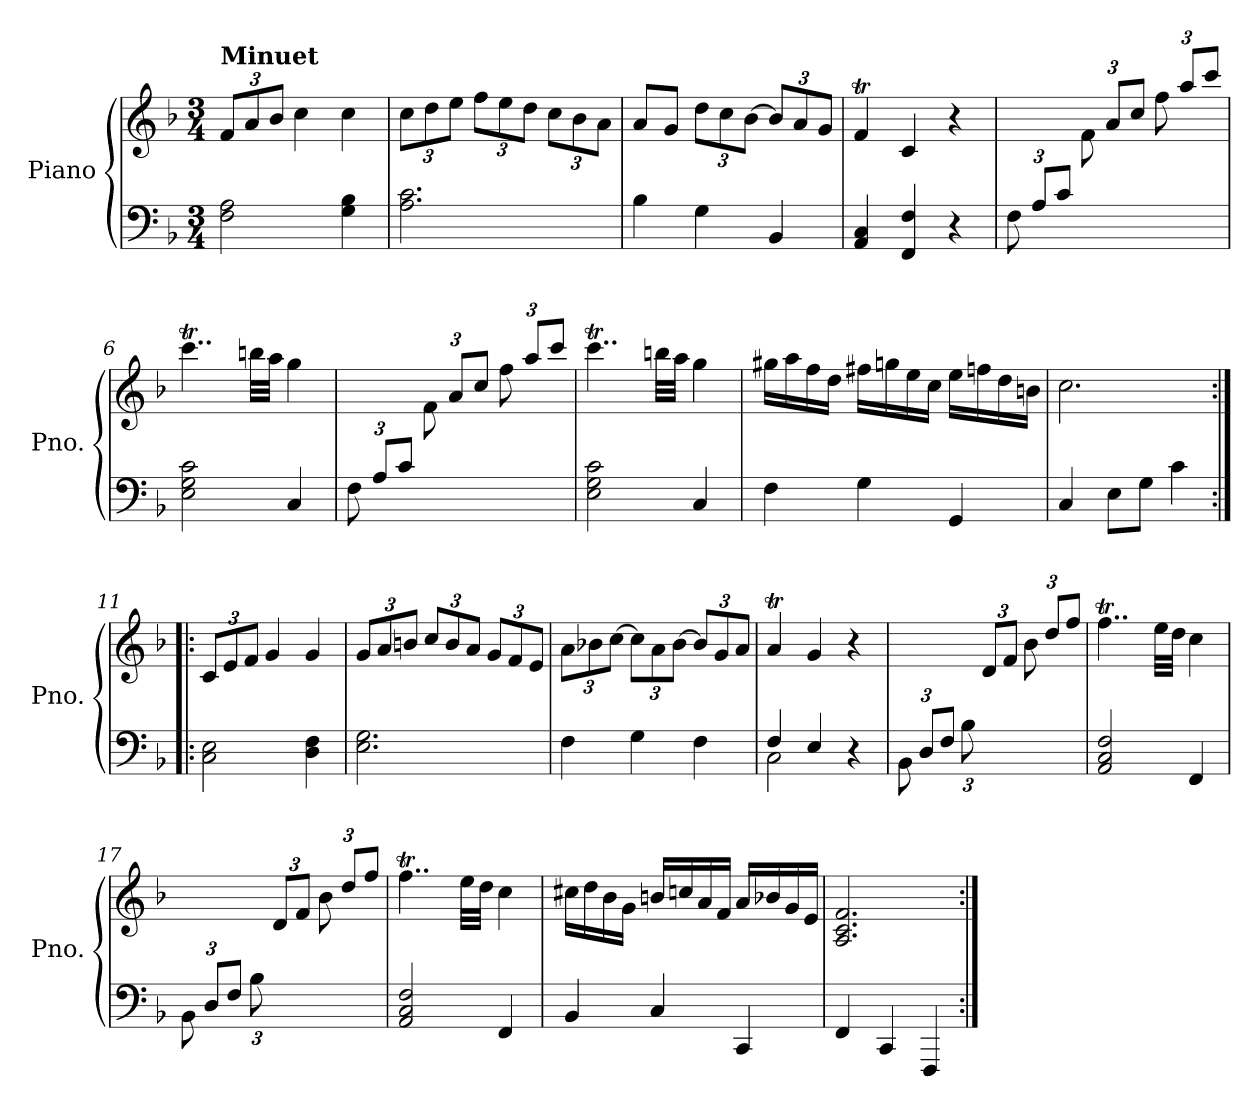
**kern	**kern
*part1	*part1
*staff2	*staff1
*I"Piano	*
*I'Pno.	*
*clefF4	*clefG2
*k[b-]	*k[b-]
*M3/4	*M3/4
*	*Xbrackettup
=1	=1
!	!LO:TX:a:B:t=Minuet
2F\ 2A\	12f/L
.	12a/
.	12b-/J
.	4cc\
4G\ 4B-\	4cc\
=2	=2
2.A\ 2.c\	12cc\L
.	12dd\
.	12ee\J
.	12ff\L
.	12ee\
.	12dd\J
.	12cc\L
.	12b-\
.	12a\J
=3	=3
4B-\	8a/L
.	8g/J
4G\	12dd\L
.	12cc\
.	[12b-\J
4BB-/	12b-/L]
.	12a/
.	12g/J
=4	=4
4AA/ 4C/	4fT/
4FF/ 4F/	4c/
4r	4r
!!LO:LB:g=z
=5	=5
*Xbrackettup	*
12F\	4ryy
12A/L	.
12c/J	.
2ryy	12f\
.	12a/L
.	12cc/J
.	12ff\
.	12aa/L
.	12ccc/J
=6	=6
2E\ 2G\ 2c\	4..cccT\
.	32bbn\LLL
.	32aa\JJJ
4C/	4gg\
=7	=7
12F\	4ryy
12A/L	.
12c/J	.
2ryy	12f\
.	12a/L
.	12cc/J
.	12ff\
.	12aa/L
.	12ccc/J
=8	=8
2E\ 2G\ 2c\	4..cccT\
.	32bbn\LLL
.	32aa\JJJ
4C/	4gg\
!!LO:LB:g=z
=9	=9
4F\	16gg#X\LL
.	16aa\
.	16ff\
.	16dd\JJ
4G\	16ff#X\LL
.	16ggn\
.	16ee\
.	16cc\JJ
4GG/	16ee\LL
.	16ffn\
.	16dd\
.	16bn\JJ
=10	=10
4C/	2.cc\
8E\L	.
8G\J	.
4c\	.
=11:|!|:	=11:|!|:
2C\ 2E\	12c/L
.	12e/
.	12f/J
.	4g/
4D\ 4F\	4g/
=12	=12
2.E\ 2.G\	12g/L
.	12a/
.	12bn/J
.	12cc/L
.	12b/
.	12a/J
.	12g/L
.	12f/
.	12e/J
!!LO:LB:g=z
=13	=13
4F\	12a\L
.	12b-X\
.	[12cc\J
4G\	12cc\L]
.	12a\
.	[12b-\J
4F\	12b-/L]
.	12g/
.	12a/J
=14	=14
*^	*
4F/	2C\	4at/
4E/	.	4g/
4r	4ryy	4r
=15	=15	=15
4ryy	12BB-\	4ryy
.	12D/L	.
.	12F/J	.
12B-\	2ryy	12ryy
12%5ryy	.	12d/L
.	.	12f/J
.	.	12b-\
.	.	12dd/L
.	.	12ff/J
*v	*v	*
=16	=16
2AA/ 2C/ 2F/	4..ffT\
.	32ee\LLL
.	32dd\JJJ
4FF/	4cc\
!!LO:LB:g=z
=17	=17
*^	*
4ryy	12BB-\	4ryy
.	12D/L	.
.	12F/J	.
12B-\	2ryy	12ryy
12%5ryy	.	12d/L
.	.	12f/J
.	.	12b-\
.	.	12dd/L
.	.	12ff/J
*v	*v	*
=18	=18
2AA/ 2C/ 2F/	4..ffT\
.	32ee\LLL
.	32dd\JJJ
4FF/	4cc\
=19	=19
4BB-/	16cc#X\LL
.	16dd\
.	16b-\
.	16g\JJ
4C/	16bn/LL
.	16ccn/
.	16a/
.	16f/JJ
4CC/	16a/LL
.	16b-X/
.	16g/
.	16e/JJ
=20	=20
4FF/	2.A/ 2.c/ 2.f/
4CC/	.
4FFF/	.
=:|!	=:|!
*-	*-
